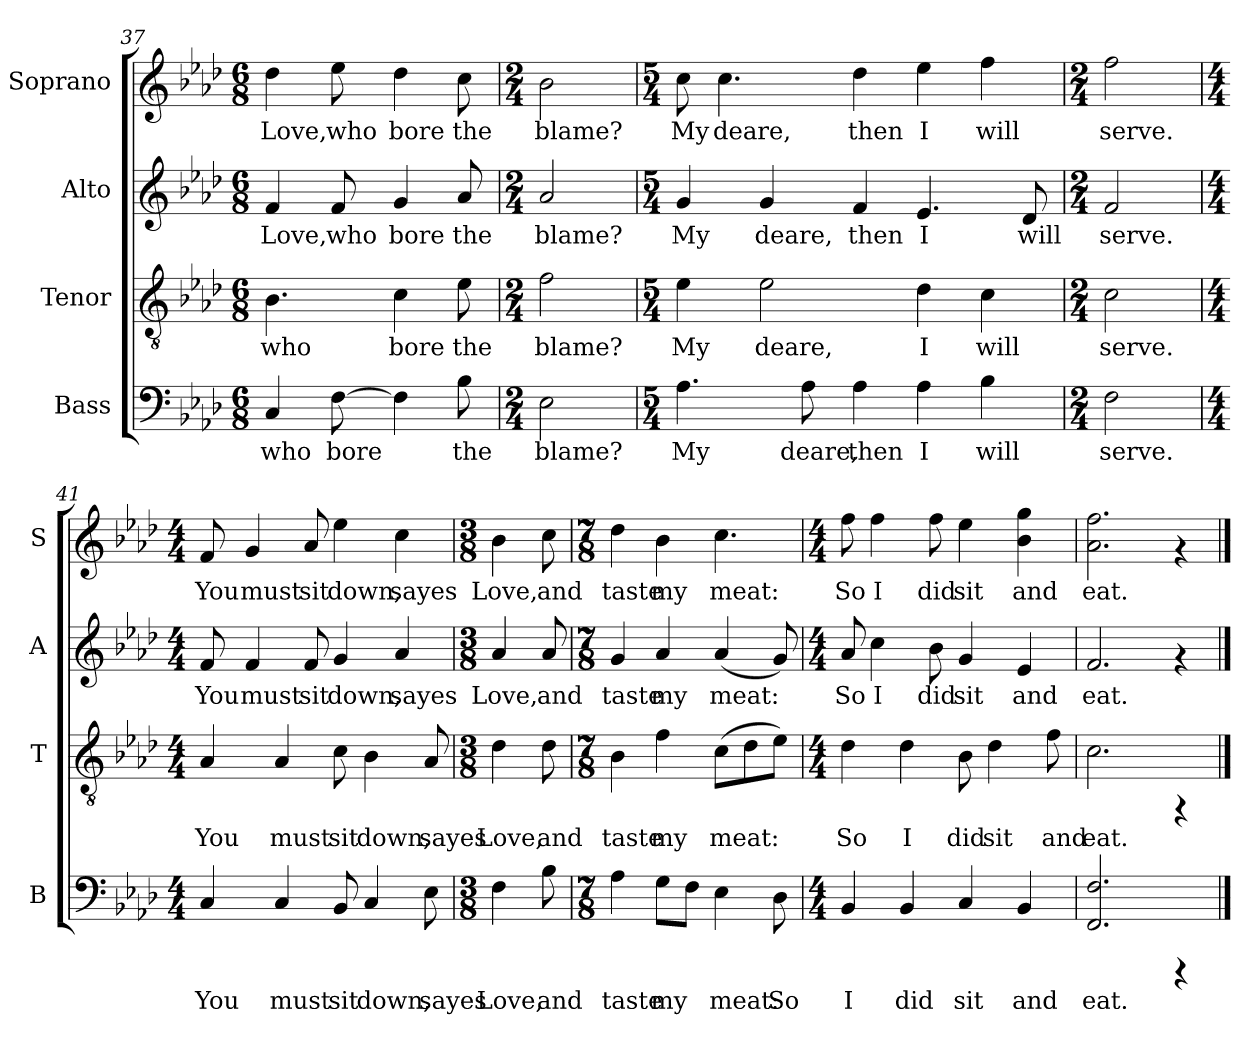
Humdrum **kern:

**kern	**text	**kern	**text	**kern	**text	**kern	**text
*part4	*part4	*part3	*part3	*part2	*part2	*part1	*part1
*staff4	*staff4	*staff3	*staff3	*staff2	*staff2	*staff1	*staff1
*I"Bass	*	*I"Tenor	*	*I"Alto	*	*I"Soprano	*
*I'B	*	*I'T	*	*I'A	*	*I'S	*
!!LO:PB:g=z
*clefF4	*	*clefGv2	*	*clefG2	*	*clefG2	*
*k[b-e-a-d-]	*	*k[b-e-a-d-]	*	*k[b-e-a-d-]	*	*k[b-e-a-d-]	*
*A-:	*	*A-:	*	*A-:	*	*A-:	*
*M6/8	*	*M6/8	*	*M6/8	*	*M6/8	*
=37	=37	=37	=37	=37	=37	=37	=37
!	!LO:LY:b:cj	!	!LO:LY:b:cj	!	!LO:LY:b:cj	!	!LO:LY:b:cj
4C/	who	4.B-\	who	4f/	Love,	4dd-\	Love,
!	!LO:LY:b:cj	!	!	!	!LO:LY:b:cj	!	!LO:LY:b:cj
[>8F\	bore	.	.	8f/	who	8ee-\	who
!	!LO:LY:b:cj	!	!LO:LY:b:cj	!	!LO:LY:b:cj	!	!LO:LY:b:cj
4F\]	.	4c\	bore	4g/	bore	4dd-\	bore
!	!LO:LY:b:cj	!	!LO:LY:b:cj	!	!LO:LY:b:cj	!	!LO:LY:b:cj
8B-\	the	8e-\	the	8a-/	the	8cc\	the
=38	=38	=38	=38	=38	=38	=38	=38
*M2/4	*	*M2/4	*	*M2/4	*	*M2/4	*
!	!LO:LY:b:cj	!	!LO:LY:b:cj	!	!LO:LY:b:cj	!	!LO:LY:b:cj
2E-\	blame?	2f\	blame?	2a-/	blame?	2b-\	blame?
=39	=39	=39	=39	=39	=39	=39	=39
*M5/4	*	*M5/4	*	*M5/4	*	*M5/4	*
!	!LO:LY:b:cj	!	!LO:LY:b:cj	!	!LO:LY:b:cj	!	!LO:LY:b:cj
4.A-\	My	4e-\	My	4g/	My	8cc\	My
!	!	!	!	!	!	!	!LO:LY:b:cj
.	.	.	.	.	.	4.cc\	deare,
!	!	!	!LO:LY:b:cj	!	!LO:LY:b:cj	!	!
.	.	2e-\	deare,	4g/	deare,	.	.
!	!LO:LY:b:cj	!	!	!	!	!	!
8A-\	deare,	.	.	.	.	.	.
!	!LO:LY:b:cj	!	!	!	!LO:LY:b:cj	!	!LO:LY:b:cj
4A-\	then	.	.	4f/	then	4dd-\	then
!	!LO:LY:b:cj	!	!LO:LY:b:cj	!	!LO:LY:b:cj	!	!LO:LY:b:cj
4A-\	I	4d-\	I	4.e-/	I	4ee-\	I
!	!LO:LY:b:cj	!	!LO:LY:b:cj	!	!	!	!LO:LY:b:cj
4B-\	will	4c\	will	.	.	4ff\	will
!	!	!	!	!	!LO:LY:b:cj	!	!
.	.	.	.	8d-/	will	.	.
=40	=40	=40	=40	=40	=40	=40	=40
*M2/4	*	*M2/4	*	*M2/4	*	*M2/4	*
!	!LO:LY:b:cj	!	!LO:LY:b:cj	!	!LO:LY:b:cj	!	!LO:LY:b:cj
2F\	serve.	2c\	serve.	2f/	serve.	2ff\	serve.
=41	=41	=41	=41	=41	=41	=41	=41
*M4/4	*	*M4/4	*	*M4/4	*	*M4/4	*
!	!LO:LY:b:cj	!	!LO:LY:b:cj	!	!LO:LY:b:cj	!	!LO:LY:b:cj
4C/	You	4A-/	You	8f/	You	8f/	You
!	!	!	!	!	!LO:LY:b:cj	!	!LO:LY:b:cj
.	.	.	.	4f/	must	4g/	must
!	!LO:LY:b:cj	!	!LO:LY:b:cj	!	!	!	!
4C/	must	4A-/	must	.	.	.	.
!	!	!	!	!	!LO:LY:b:cj	!	!LO:LY:b:cj
.	.	.	.	8f/	sit	8a-/	sit
!	!LO:LY:b:cj	!	!LO:LY:b:cj	!	!LO:LY:b:cj	!	!LO:LY:b:cj
8BB-/	sit	8c\	sit	4g/	down,	4ee-\	down,
!	!LO:LY:b:cj	!	!LO:LY:b:cj	!	!	!	!
4C/	down,	4B-\	down,	.	.	.	.
!	!	!	!	!	!LO:LY:b:cj	!	!LO:LY:b:cj
.	.	.	.	4a-/	sayes	4cc\	sayes
!	!LO:LY:b:cj	!	!LO:LY:b:cj	!	!	!	!
8E-\	sayes	8A-/	sayes	.	.	.	.
!!LO:LB:g=z
=42	=42	=42	=42	=42	=42	=42	=42
*M3/8	*	*M3/8	*	*M3/8	*	*M3/8	*
!	!LO:LY:b:cj	!	!LO:LY:b:cj	!	!LO:LY:b:cj	!	!LO:LY:b:cj
4F\	Love,	4d-\	Love,	4a-/	Love,	4b-\	Love,
!	!LO:LY:b:cj	!	!LO:LY:b:cj	!	!LO:LY:b:cj	!	!LO:LY:b:cj
8B-\	and	8d-\	and	8a-/	and	8cc\	and
=43	=43	=43	=43	=43	=43	=43	=43
*M7/8	*	*M7/8	*	*M7/8	*	*M7/8	*
!	!LO:LY:b:cj	!	!LO:LY:b:cj	!	!LO:LY:b:cj	!	!LO:LY:b:cj
4A-\	taste	4B-\	taste	4g/	taste	4dd-\	taste
!	!LO:LY:b:cj	!	!LO:LY:b:cj	!	!LO:LY:b:cj	!	!LO:LY:b:cj
8G\L	my	4f\	my	4a-/	my	4b-\	my
!	!LO:LY:b:cj	!	!	!	!	!	!
8F\J	.	.	.	.	.	.	.
!	!LO:LY:b:cj	!	!LO:LY:b:cj	!	!LO:LY:b:cj	!	!LO:LY:b:cj
4E-\	meat:	(>8c\L	meat:	(<4a-/	meat:	4.cc\	meat:
!	!	!	!LO:LY:b:cj	!	!	!	!
.	.	8d-\	.	.	.	.	.
!	!LO:LY:b:cj	!	!LO:LY:b:cj	!	!LO:LY:b:cj	!	!
8D-\	So	8e-\J)	.	8g/)	.	.	.
=44	=44	=44	=44	=44	=44	=44	=44
*M4/4	*	*M4/4	*	*M4/4	*	*M4/4	*
!	!LO:LY:b:cj	!	!LO:LY:b:cj	!	!LO:LY:b:cj	!	!LO:LY:b:cj
4BB-/	I	4d-\	So	8a-/	So	8ff\	So
!	!	!	!	!	!LO:LY:b:cj	!	!LO:LY:b:cj
.	.	.	.	4cc\	I	4ff\	I
!	!LO:LY:b:cj	!	!LO:LY:b:cj	!	!	!	!
4BB-/	did	4d-\	I	.	.	.	.
!	!	!	!	!	!LO:LY:b:cj	!	!LO:LY:b:cj
.	.	.	.	8b-\	did	8ff\	did
!	!LO:LY:b:cj	!	!LO:LY:b:cj	!	!LO:LY:b:cj	!	!LO:LY:b:cj
4C/	sit	8B-\	did	4g/	sit	4ee-\	sit
!	!	!	!LO:LY:b:cj	!	!	!	!
.	.	4d-\	sit	.	.	.	.
!	!LO:LY:b:cj	!	!	!	!LO:LY:b:cj	!	!LO:LY:b:cj
4BB-/	and	.	.	4e-/	and	4gg\ 4b-\	and
!	!	!	!LO:LY:b:cj	!	!	!	!
.	.	8f\	and	.	.	.	.
=45	=45	=45	=45	=45	=45	=45	=45
!	!LO:LY:b:cj	!	!LO:LY:b:cj	!	!LO:LY:b:cj	!	!LO:LY:b:cj
2.F/ 2.FF/	eat.	2.c\	eat.	2.f/	eat.	2.ff\ 2.a-\	eat.
4rCCC	.	4rFF	.	4rf	.	4rf	.
==	==	==	==	==	==	==	==
*-	*-	*-	*-	*-	*-	*-	*-
